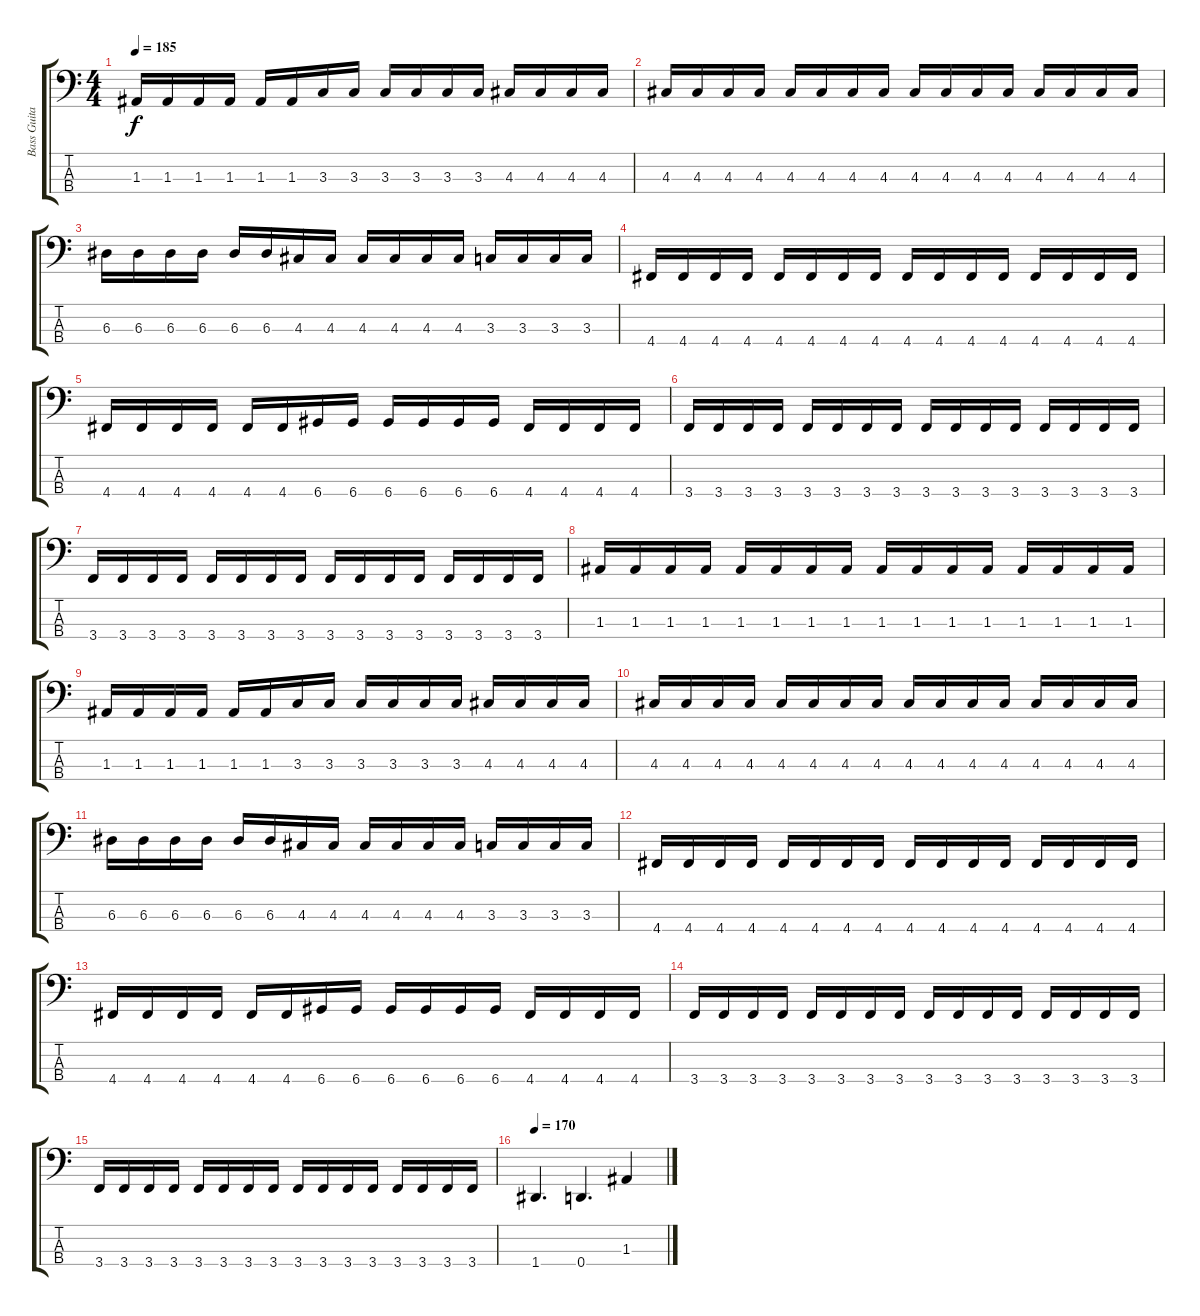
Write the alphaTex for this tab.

\track ("Bass Guitar" "Bass Guita") {instrument electricbasspick}
\staff {score tabs}
\tuning (G2 D2 A1 D1) {hide}
\ts (4 4)
\tempo 185
\clef f4
\ks c
1.3.16{dy f} 1.3.16 1.3.16 1.3.16 1.3.16 1.3.16 3.3.16 3.3.16 3.3.16 3.3.16 3.3.16 3.3.16 4.3.16 4.3.16 4.3.16 4.3.16 |
4.3.16 4.3.16 4.3.16 4.3.16 4.3.16 4.3.16 4.3.16 4.3.16 4.3.16 4.3.16 4.3.16 4.3.16 4.3.16 4.3.16 4.3.16 4.3.16 |
6.3.16 6.3.16 6.3.16 6.3.16 6.3.16 6.3.16 4.3.16 4.3.16 4.3.16 4.3.16 4.3.16 4.3.16 3.3.16 3.3.16 3.3.16 3.3.16 |
4.4.16 4.4.16 4.4.16 4.4.16 4.4.16 4.4.16 4.4.16 4.4.16 4.4.16 4.4.16 4.4.16 4.4.16 4.4.16 4.4.16 4.4.16 4.4.16 |
4.4.16 4.4.16 4.4.16 4.4.16 4.4.16 4.4.16 6.4.16 6.4.16 6.4.16 6.4.16 6.4.16 6.4.16 4.4.16 4.4.16 4.4.16 4.4.16 |
3.4.16 3.4.16 3.4.16 3.4.16 3.4.16 3.4.16 3.4.16 3.4.16 3.4.16 3.4.16 3.4.16 3.4.16 3.4.16 3.4.16 3.4.16 3.4.16 |
3.4.16 3.4.16 3.4.16 3.4.16 3.4.16 3.4.16 3.4.16 3.4.16 3.4.16 3.4.16 3.4.16 3.4.16 3.4.16 3.4.16 3.4.16 3.4.16 |
1.3.16 1.3.16 1.3.16 1.3.16 1.3.16 1.3.16 1.3.16 1.3.16 1.3.16 1.3.16 1.3.16 1.3.16 1.3.16 1.3.16 1.3.16 1.3.16 |
1.3.16 1.3.16 1.3.16 1.3.16 1.3.16 1.3.16 3.3.16 3.3.16 3.3.16 3.3.16 3.3.16 3.3.16 4.3.16 4.3.16 4.3.16 4.3.16 |
4.3.16 4.3.16 4.3.16 4.3.16 4.3.16 4.3.16 4.3.16 4.3.16 4.3.16 4.3.16 4.3.16 4.3.16 4.3.16 4.3.16 4.3.16 4.3.16 |
6.3.16 6.3.16 6.3.16 6.3.16 6.3.16 6.3.16 4.3.16 4.3.16 4.3.16 4.3.16 4.3.16 4.3.16 3.3.16 3.3.16 3.3.16 3.3.16 |
4.4.16 4.4.16 4.4.16 4.4.16 4.4.16 4.4.16 4.4.16 4.4.16 4.4.16 4.4.16 4.4.16 4.4.16 4.4.16 4.4.16 4.4.16 4.4.16 |
4.4.16 4.4.16 4.4.16 4.4.16 4.4.16 4.4.16 6.4.16 6.4.16 6.4.16 6.4.16 6.4.16 6.4.16 4.4.16 4.4.16 4.4.16 4.4.16 |
3.4.16 3.4.16 3.4.16 3.4.16 3.4.16 3.4.16 3.4.16 3.4.16 3.4.16 3.4.16 3.4.16 3.4.16 3.4.16 3.4.16 3.4.16 3.4.16 |
3.4.16 3.4.16 3.4.16 3.4.16 3.4.16 3.4.16 3.4.16 3.4.16 3.4.16 3.4.16 3.4.16 3.4.16 3.4.16 3.4.16 3.4.16 3.4.16 |
\tempo 170
1.4.4{d} 0.4.4{d} 1.3.4
